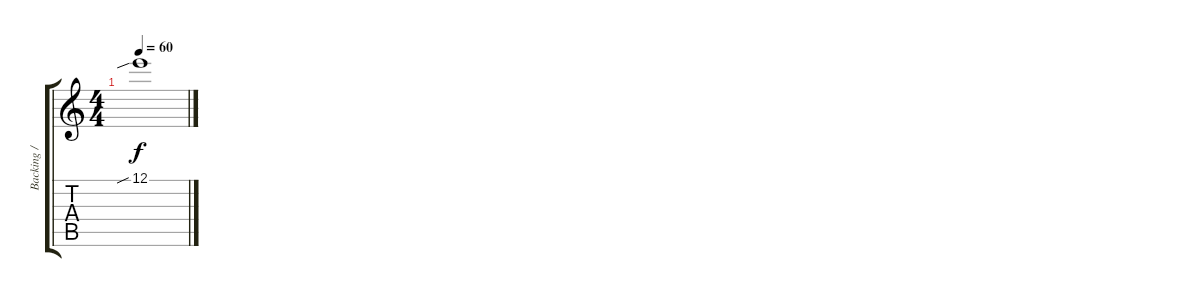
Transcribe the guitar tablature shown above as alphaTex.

\track ("Backing / Feedback" "Backing / ") {instrument distortionguitar}
\staff {score tabs}
\tuning (E4 B3 G3 D3 A2 E2) {hide}
\ts (4 4)
\tempo 60
\clef g2
\ks c
12.1{sib}.1{dy f}
